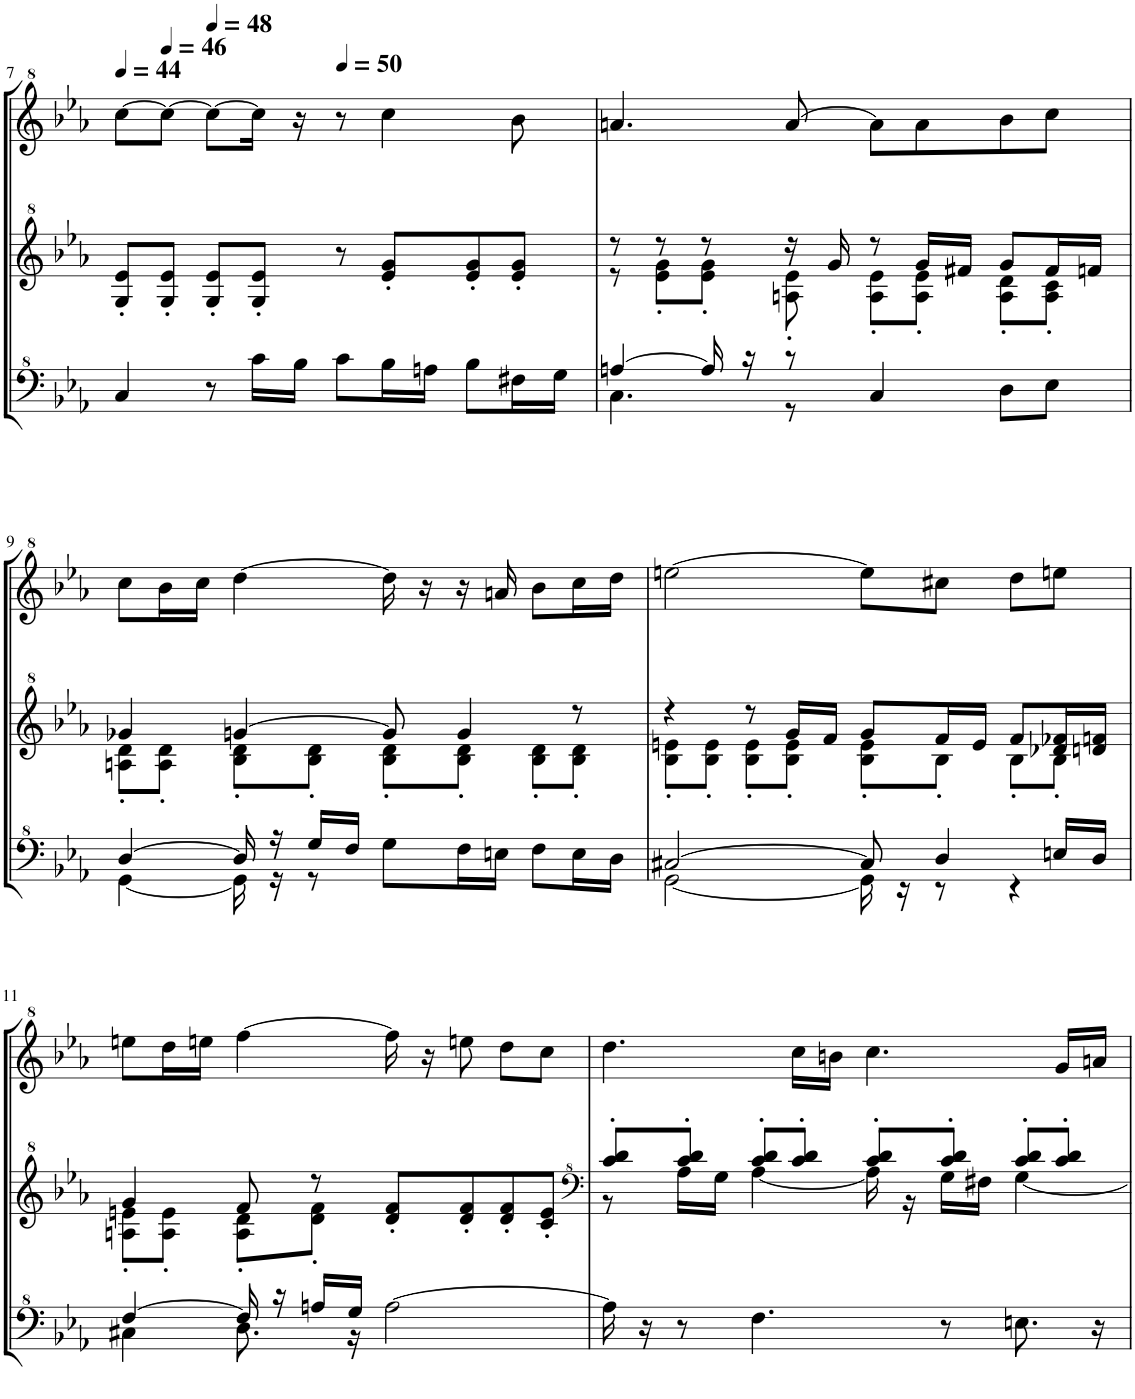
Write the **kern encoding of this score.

**kern	**kern	**kern
*part1	*part1	*part1
*staff3	*staff2	*staff1
*I"Model III	*	*
!!LO:PB:g=z
*clefF^4	*clefG^2	*clefG^2
*k[b-e-a-]	*k[b-e-a-]	*k[b-e-a-]
*M4/4	*M4/4	*M4/4
*MM44	*MM44	*MM44
=7	=7	=7
4c/	8g/' 8ee-/'L	[8ccc\L
*	*	*MM46
.	8g/' 8ee-/'J	8ccc\J_
*	*	*MM48
8r	8g/' 8ee-/'L	8ccc\L_
16cc\LL	8g/' 8ee-/'J	16ccc\Jk]
16b-\JJ	.	16r
*	*	*MM50
8cc\L	8r	8r
16b-\L	8ee-/' 8gg/'L	4ccc\
16an\JJ	.	.
8b-\L	8ee-/' 8gg/'	.
16f#X\L	8ee-/' 8gg/'J	8bb-\
16g\JJ	.	.
=8	=8	=8
*^	*^	*
4.c\	[4an/	8r	8r	4.aan/
.	.	8r	8ee-\' 8gg\'L	.
.	16a/]	8r	8ee-\' 8gg\'J	.
.	16r	.	.	.
8r	8r	16r	8an\' 8ee-\'	[8aa/
.	.	16gg/	.	.
2ryy	4c/	8r	8a\' 8ee-\'L	8aa\L]
.	.	16gg/LL	8a\' 8ee-\'J	8aa\
.	.	16ff#X/JJ	.	.
.	8d\L	8gg/L	8a\' 8dd\'L	8bb-\
.	8e-\J	16ff#/L	8a\' 8cc\'J	8ccc\J
.	.	16ffn/JJ	.	.
!!LO:LB:g=z
=9	=9	=9	=9	=9
[4G\	[4d/	4gg-X/	8an\' 8dd\'L	8ccc\L
.	.	.	8a\' 8dd\'J	16bb-\L
.	.	.	.	16ccc\JJ
16G\]	16d/]	[4ggn/	8b-\' 8dd\'L	[4ddd\
16r	16r	.	.	.
8r	16g/LL	.	8b-\' 8dd\'J	.
.	16f/JJ	.	.	.
2ryy	8g\L	8gg/]	8b-\' 8dd\'L	16ddd\]
.	.	.	.	16r
.	16f\L	4gg/	8b-\' 8dd\'J	16r
.	16en\JJ	.	.	16aan/
.	8f\L	.	8b-\' 8dd\'L	8bb-\L
.	16e\L	8r	8b-\' 8dd\'J	16ccc\L
.	16d\JJ	.	.	16ddd\JJ
=10	=10	=10	=10	=10
[2G\	[2c#X/	4r	8b-\' 8een\'L	[2eeen\
.	.	.	8b-\' 8ee\'J	.
.	.	8r	8b-\' 8ee\'L	.
.	.	16gg/LL	8b-\' 8ee\'J	.
.	.	16ff/JJ	.	.
16G\]	8c#/]	8gg/L	8b-\' 8ee\'L	8eee\L]
16r	.	.	.	.
8r	4d/	16ff/L	8b-'\J	8ccc#X\J
.	.	16ee/JJ	.	.
4r	.	8ff/L	8b-'\L	8ddd\L
.	16en/LL	16dd-X/ 16ff-X/L	8b-'\J	8eeen\J
.	16d/JJ	16ddn/ 16ffn/JJ	.	.
!!LO:LB:g=z
=11	=11	=11	=11	=11
4c#X\	[4f/	4gg/	8an\' 8een\'L	8eeen\L
.	.	.	8a\' 8ee\'J	16ddd\L
.	.	.	.	16eeen\JJ
8.d\	16f/]	8ff/	8a\' 8dd\'L	[4fff\
.	16r	.	.	.
.	16an/LL	8r	8dd\' 8ff\'J	.
16r	16g/JJ	.	.	.
2ryy	[2a\	8dd/' 8ff/'L	2ryy	16fff\]
.	.	.	.	16r
.	.	8dd/' 8ff/'	.	8eeen\
.	.	8dd/' 8ff/'	.	8ddd\L
.	.	8cc/' 8ee/'J	.	8ccc\J
*v	*v	*	*	*
=12	=12	=12	=12
*	*clefF^4	*	*
16a\]	8cc/' 8dd/'L	8r	4.ddd\
16r	.	.	.
8r	8cc/' 8dd/'J	16a-\LL	.
.	.	16g\JJ	.
4.f\	8cc/' 8dd/'L	[4a-\	.
.	8cc/' 8dd/'J	.	16ccc\LL
.	.	.	16bbn\JJ
.	8cc/' 8dd/'L	16a-\]	4.ccc\
.	.	16r	.
8r	8cc/' 8dd/'J	16g\LL	.
.	.	16f#X\JJ	.
8.en\	8cc/' 8dd/'L	[4g\	.
.	8cc/' 8dd/'J	.	16gg/LL
16r	.	.	16aan/JJ
*	*v	*v	*
=	=	=
*-	*-	*-
